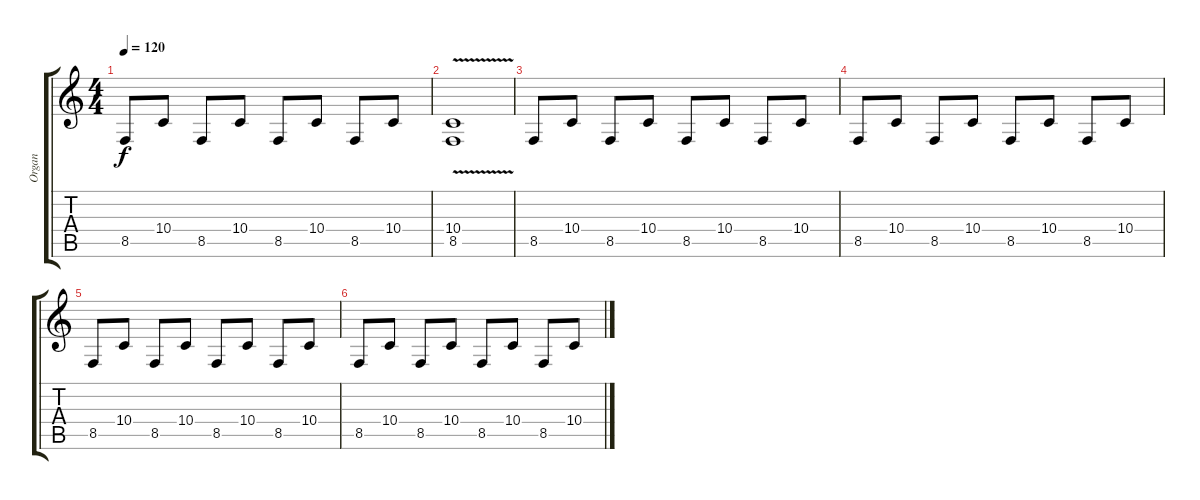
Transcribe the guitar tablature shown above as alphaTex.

\track ("Organ" "Organ") {instrument reedorgan}
\staff {score tabs}
\tuning (E4 B3 G3 D3 A2 E2) {hide}
\ts (4 4)
\tempo 120
\clef g2
\ks c
8.5.8{dy f} 10.4.8 8.5.8 10.4.8 8.5.8 10.4.8 8.5.8 10.4.8 |
(10.4{v} 8.5{v}).1 |
8.5.8 10.4.8 8.5.8 10.4.8 8.5.8 10.4.8 8.5.8 10.4.8 |
8.5.8 10.4.8 8.5.8 10.4.8 8.5.8 10.4.8 8.5.8 10.4.8 |
8.5.8 10.4.8 8.5.8 10.4.8 8.5.8 10.4.8 8.5.8 10.4.8 |
8.5.8 10.4.8 8.5.8 10.4.8 8.5.8 10.4.8 8.5.8 10.4.8
